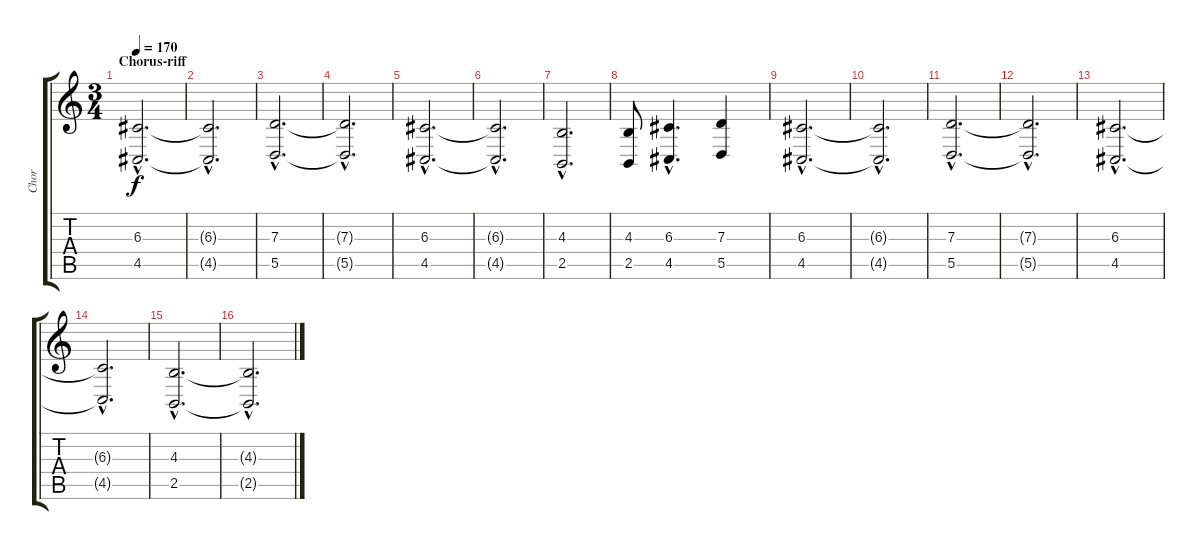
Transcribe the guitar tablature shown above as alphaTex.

\track ("Chor" "Chor") {instrument pad4choir}
\staff {score tabs}
\tuning (E4 B3 G3 D3 A2 E2) {hide}
\ts (3 4)
\section ("" "Chorus-riff")
\tempo 170
\clef g2
\ks c
(6.3{hac} 4.5{hac}).2{d dy f volume 7} |
(6.3{hac t} 4.5{hac t}).2{d} |
(7.3{hac} 5.5{hac}).2{d} |
(7.3{hac t} 5.5{hac t}).2{d} |
(6.3{hac} 4.5{hac}).2{d} |
(6.3{hac t} 4.5{hac t}).2{d} |
(4.3{hac} 2.5{hac}).2{d} |
(4.3 2.5).8 (6.3{hac} 4.5{hac}).4{d} (7.3 5.5).4 |
(6.3{hac} 4.5{hac}).2{d volume 7} |
(6.3{hac t} 4.5{hac t}).2{d} |
(7.3{hac} 5.5{hac}).2{d} |
(7.3{hac t} 5.5{hac t}).2{d} |
(6.3{hac} 4.5{hac}).2{d} |
(6.3{hac t} 4.5{hac t}).2{d} |
(4.3{hac} 2.5{hac}).2{d} |
(4.3{hac t} 2.5{hac t}).2{d}
